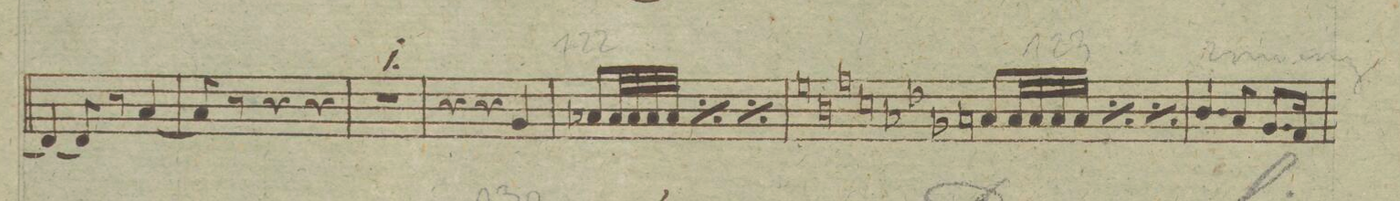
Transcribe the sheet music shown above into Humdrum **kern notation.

**kern	**dynam
*I"Viola.	*
*clefC3	*
*k[bnenandnf#c#g#d#]	*
*met(c)	*
*M3/4	*
4E/_	.
8E/]	.
8r	.
[4B/	.
=116	=116
8B/]	.
8r	.
4r	.
4r	.
=117	=117
2.r	.
=118	=118
4r	.
4r	.
4A/	.
=119	=119
8B-X/L	.
32B-/LL	.
32B-/	.
32B-/	.
32B-/JJJ	.
*rep	*
8B-/L	.
32B-/LL	.
32B-/	.
32B-/	.
32B-/JJJ	.
*Xrep	*
*rep	*
8B-/L	.
32B-/LL	.
32B-/	.
32B-/	.
32B-/JJJ	.
*Xrep	*
=120||	=120||
*k[fncngndnb-e-a-]	*
8Bn/L	.
32B/LL	.
32B/	.
32B/	.
32B/JJJ	.
*rep	*
8B/L	.
32B/LL	.
32B/	.
32B/	.
32B/JJJ	.
*Xrep	*
*rep	*
8B/L	.
32B/LL	.
32B/	.
32B/	.
32B/JJJ	.
*Xrep	*
=121	=121
4.c/	.
8B-/	.
8.A-/L	.
16G/Jk	.
=122	=122
*-	*-
